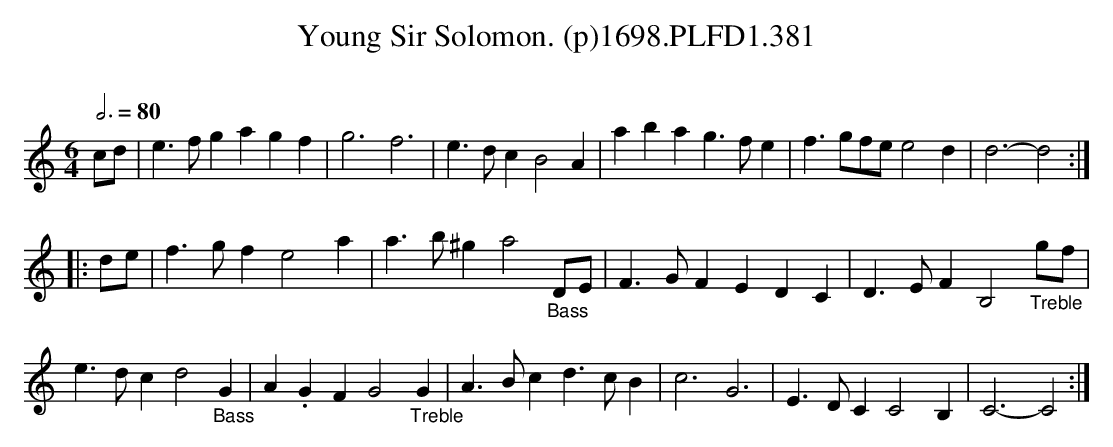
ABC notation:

X:1
T:Young Sir Solomon. (p)1698.PLFD1.381
M:6/4
L:1/4
Q:3/4=80
O:
K:C
c/d/|e>fgagf|g3f3|e>dcB2A|abag>fe|f>gf/e/e2d|d3-d2:|
|:d/e/|f>gfe2a|a>b^ga2"_Bass"D/E/|F>GFEDC|D>EFB,2"_Treble"g/f/|
e>dcd2"_Bass"G|A.GFG2"_Treble"G|A>Bcd>cB|c3G3|E>DCC2B,|C3-C2:|
